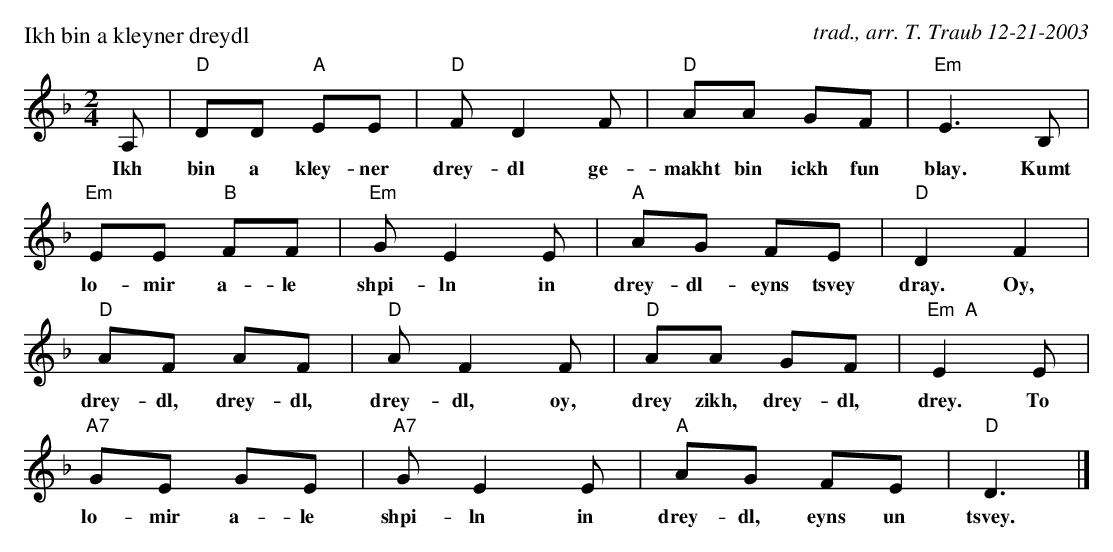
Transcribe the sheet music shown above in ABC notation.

X:1
P: Ikh bin a kleyner dreydl
C: trad., arr. T. Traub 12-21-2003
M: 2/4
K: Dm
L: 1/8
A,|"D"DD "A"EE|"D"F D2 F|"D"AA GF|"Em"E3 B,|
w: Ikh bin a kley-ner drey-dl ge-makht bin ickh fun blay. Kumt
"Em"EE "B"FF|"Em"G E2 E|"A"AG FE|"D"D2 F2|
w: lo-mir a-le shpi-ln in drey-dl-eyns tsvey dray. Oy,
"D"AF AF|"D"A F2 F|"D"AA GF|"Em  A"E2 E|
w: drey-dl, drey-dl, drey-dl, oy, drey zikh, drey-dl, drey. To
"A7"GE GE|"A7"G E2 E|"A"AG FE|"D"D3 |]
w: lo-mir a-le shpi-ln in drey-dl, eyns un tsvey.
